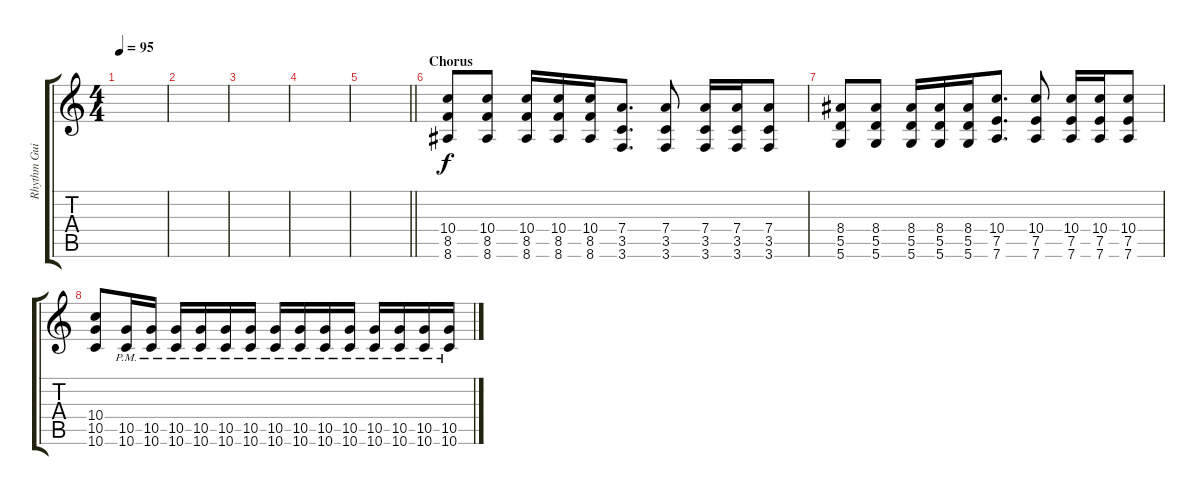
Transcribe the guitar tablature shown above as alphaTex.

\track ("Rhythm Guitar II" "Rhythm Gui") {instrument overdrivenguitar}
\staff {score tabs}
\tuning (E4 B3 G3 D3 A2 D2) {hide}
\ts (4 4)
\tempo 95
\clef g2
\ks c
|
|
|
|
\barLineRight lightlight
|
\section ("" "Chorus")
(10.4 8.5 8.6).8 (10.4 8.5 8.6).8 (10.4 8.5 8.6).16 (10.4 8.5 8.6).16 (10.4 8.5 8.6).16 (7.4 3.5 3.6).8{d} (7.4 3.5 3.6).8 (7.4 3.5 3.6).16 (7.4 3.5 3.6).16 (7.4 3.5 3.6).8 |
(8.4 5.5 5.6).8 (8.4 5.5 5.6).8 (8.4 5.5 5.6).16 (8.4 5.5 5.6).16 (8.4 5.5 5.6).16 (10.4 7.5 7.6).8{d} (10.4 7.5 7.6).8 (10.4 7.5 7.6).16 (10.4 7.5 7.6).16 (10.4 7.5 7.6).8 |
(10.4 10.5 10.6).8 (10.5{pm} 10.6{pm}).16 (10.5{pm} 10.6{pm}).16 (10.5{pm} 10.6{pm}).16 (10.5{pm} 10.6{pm}).16 (10.5{pm} 10.6{pm}).16 (10.5{pm} 10.6{pm}).16 (10.5{pm} 10.6{pm}).16 (10.5{pm} 10.6{pm}).16 (10.5{pm} 10.6{pm}).16 (10.5{pm} 10.6{pm}).16 (10.5{pm} 10.6{pm}).16 (10.5{pm} 10.6{pm}).16 (10.5{pm} 10.6{pm}).16 (10.5{pm} 10.6{pm}).16
